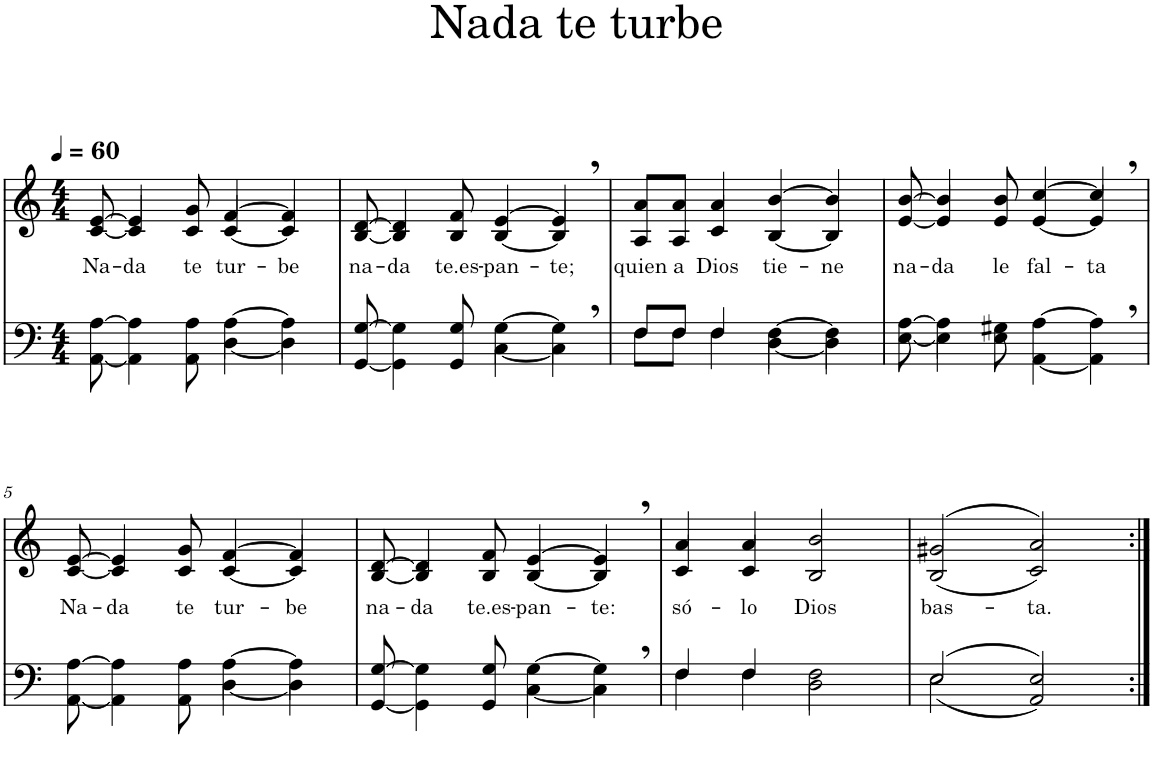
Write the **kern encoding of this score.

**kern	**kern	**text
*part2	*part1	*part1
*staff2	*staff1	*staff1
*I"TB	*I"SA	*
*clefF4	*clefG2	*
*k[]	*k[]	*
*M4/4	*M4/4	*
*MM60	*MM60	*
=1	=1	=1
*^	*	*
!	!	!	!LO:LY:b
*	*	*^	*
[8AA\ [>8A\	8ryy	[<8c/ [8e/	8ryy	Na-
!	!	!	!	!LO:LY:b
4A\]	4AA\]	4e/]	4c/]	da
!	!	!	!	!LO:LY:b
8AA\ 8A\	8ryy	8c/ 8g/	8ryy	te
!	!	!	!	!LO:LY:b
[>4A\	[4D\	[4f/	[<4c/	tur-
!	!	!	!	!LO:LY:b
4A\]	4D\]	4f/]	4c/]	-be
=2	=2	=2	=2	=2
!	!	!	!	!LO:LY:b
[8GG/ [>8G/	8ryy	[<8B/ [8d/	8ryy	na-
!	!	!	!	!LO:LY:b
4G\]	4GG\]	4d/]	4B/]	-da
!	!	!	!	!LO:LY:b
8GG/ 8G/	8ryy	8B/ 8f/	8ryy	te.es-
!	!	!	!	!LO:LY:b
[>4G\	[4C\	[4e/	[<4B/	-pan-
!	!	!	!	!LO:LY:b
4G,\]	4C\]	4e,/]	4B/]	-te;
=3	=3	=3	=3	=3
!	!	!	!	!LO:LY:b
8F/L	8F\L	8A/ 8a/L	4ryy	quien
!	!	!	!	!LO:LY:b
8F/J	8F\J	8A/ 8a/J	.	a
!	!	!	!	!LO:LY:b
4F/	4F\	4a/	4c/	Dios
!	!	!	!	!LO:LY:b
[>4F\	[4D\	[4b/	[<4B/	tie-
!	!	!	!	!LO:LY:b
4F\]	4D\]	4b/]	4B/]	-ne
=4	=4	=4	=4	=4
!	!	!	!	!LO:LY:b
[8E\ [>8A\	8ryy	[<8e/ [8b/	8ryy	na-
!	!	!	!	!LO:LY:b
4A\]	4E\]	4b/]	4e/]	-da
!	!	!	!	!LO:LY:b
8E\ 8G#X\	8ryy	8e/ 8b/	8ryy	le
!	!	!	!	!LO:LY:b
[>4A\	[4AA\	[4cc/	[<4e/	fal-
!	!	!	!	!LO:LY:b
4A,\]	4AA\]	4cc,/]	4e/]	-ta
!!LO:LB:g=z	!!
=5	=5	=5	=5	=5
!	!	!	!	!LO:LY:b
[8AA\ [>8A\	8ryy	[<8c/ [8e/	8ryy	Na-
!	!	!	!	!LO:LY:b
4A\]	4AA\]	4e/]	4c/]	da
!	!	!	!	!LO:LY:b
8AA\ 8A\	8ryy	8c/ 8g/	8ryy	te
!	!	!	!	!LO:LY:b
[>4A\	[4D\	[4f/	[<4c/	tur-
!	!	!	!	!LO:LY:b
4A\]	4D\]	4f/]	4c/]	-be
=6	=6	=6	=6	=6
!	!	!	!	!LO:LY:b
[8GG/ [>8G/	8ryy	[<8B/ [8d/	8ryy	na-
!	!	!	!	!LO:LY:b
4G\]	4GG\]	4d/]	4B/]	-da
!	!	!	!	!LO:LY:b
8GG/ 8G/	8ryy	8B/ 8f/	8ryy	te.es-
!	!	!	!	!LO:LY:b
[>4G\	[4C\	[4e/	[<4B/	-pan-
!	!	!	!	!LO:LY:b
4G,\]	4C\]	4e,/]	4B/]	-te:
=7	=7	=7	=7	=7
!	!	!	!	!LO:LY:b
4F/	4F\	4a/	4c/	só-
!	!	!	!	!LO:LY:b
4F/	4F\	4a/	4c/	-lo
!	!	!	!	!LO:LY:b
2F\	2D\	2b/	2B/	Dios
=8	=8	=8	=8	=8
!	!	!	!	!LO:LY:b
(2E/	(2E\	(2g#X/	(2B/	bas-
!	!	!	!	!LO:LY:b
2E/)	2AA/)	2a/)	2c/)	-ta.
*v	*v	*	*	*
*	*v	*v	*
=:|!	=:|!	=:|!
*-	*-	*-
